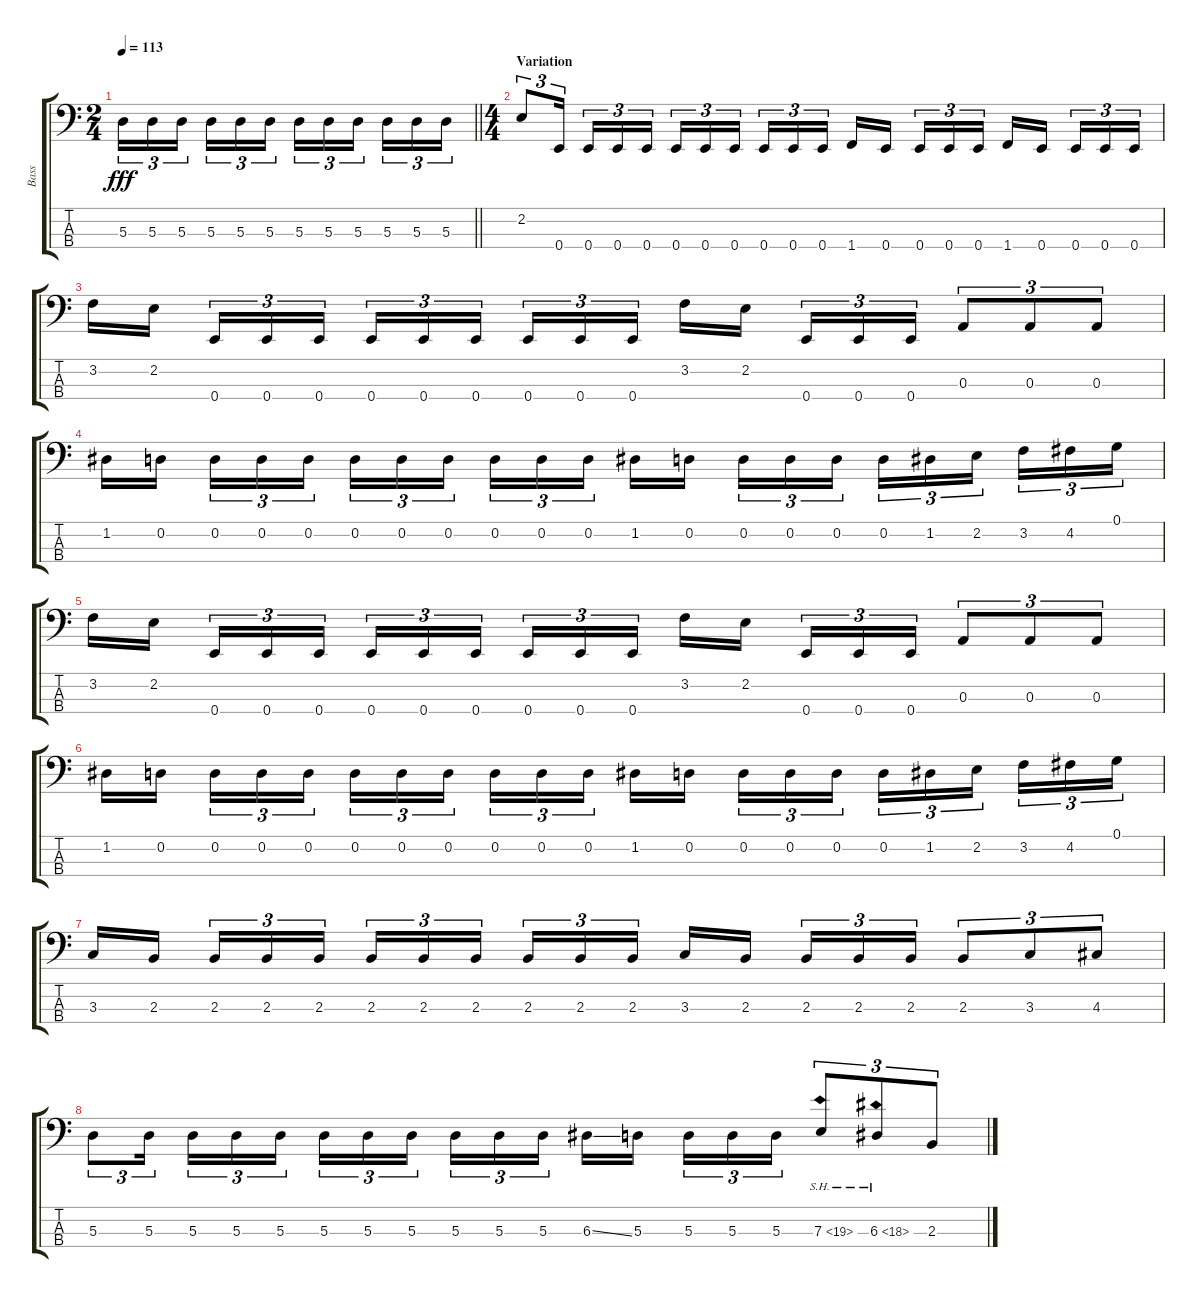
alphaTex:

\track ("Bass" "Bass") {instrument electricbassfinger}
\staff {score tabs}
\tuning (G2 D2 A1 E1) {hide}
\ts (2 4)
\tempo 113
\clef f4
\barLineRight lightlight
\ks c
5.3.16{tu (3 2) dy fff} 5.3.16{tu (3 2)} 5.3.16{tu (3 2) beam splitsecondary} 5.3.16{tu (3 2)} 5.3.16{tu (3 2)} 5.3.16{tu (3 2)} 5.3.16{tu (3 2)} 5.3.16{tu (3 2)} 5.3.16{tu (3 2) beam splitsecondary} 5.3.16{tu (3 2)} 5.3.16{tu (3 2)} 5.3.16{tu (3 2)} |
\ts (4 4)
\section ("" "Variation")
2.2.8{tu (3 2)} 0.4.16{tu (3 2) beam splitsecondary} 0.4.16{tu (3 2)} 0.4.16{tu (3 2)} 0.4.16{tu (3 2)} 0.4.16{tu (3 2)} 0.4.16{tu (3 2)} 0.4.16{tu (3 2) beam splitsecondary} 0.4.16{tu (3 2)} 0.4.16{tu (3 2)} 0.4.16{tu (3 2)} 1.4.16 0.4.16{beam splitsecondary} 0.4.16{tu (3 2)} 0.4.16{tu (3 2)} 0.4.16{tu (3 2)} 1.4.16 0.4.16{beam splitsecondary} 0.4.16{tu (3 2)} 0.4.16{tu (3 2)} 0.4.16{tu (3 2)} |
3.2.16 2.2.16{beam splitsecondary} 0.4.16{tu (3 2)} 0.4.16{tu (3 2)} 0.4.16{tu (3 2)} 0.4.16{tu (3 2)} 0.4.16{tu (3 2)} 0.4.16{tu (3 2) beam splitsecondary} 0.4.16{tu (3 2)} 0.4.16{tu (3 2)} 0.4.16{tu (3 2)} 3.2.16 2.2.16{beam splitsecondary} 0.4.16{tu (3 2)} 0.4.16{tu (3 2)} 0.4.16{tu (3 2)} 0.3.8{tu (3 2)} 0.3.8{tu (3 2)} 0.3.8{tu (3 2)} |
1.2.16 0.2.16{beam splitsecondary} 0.2.16{tu (3 2)} 0.2.16{tu (3 2)} 0.2.16{tu (3 2)} 0.2.16{tu (3 2)} 0.2.16{tu (3 2)} 0.2.16{tu (3 2) beam splitsecondary} 0.2.16{tu (3 2)} 0.2.16{tu (3 2)} 0.2.16{tu (3 2)} 1.2.16 0.2.16{beam splitsecondary} 0.2.16{tu (3 2)} 0.2.16{tu (3 2)} 0.2.16{tu (3 2)} 0.2.16{tu (3 2)} 1.2.16{tu (3 2)} 2.2.16{tu (3 2) beam splitsecondary} 3.2.16{tu (3 2)} 4.2.16{tu (3 2)} 0.1.16{tu (3 2)} |
3.2.16 2.2.16{beam splitsecondary} 0.4.16{tu (3 2)} 0.4.16{tu (3 2)} 0.4.16{tu (3 2)} 0.4.16{tu (3 2)} 0.4.16{tu (3 2)} 0.4.16{tu (3 2) beam splitsecondary} 0.4.16{tu (3 2)} 0.4.16{tu (3 2)} 0.4.16{tu (3 2)} 3.2.16 2.2.16{beam splitsecondary} 0.4.16{tu (3 2)} 0.4.16{tu (3 2)} 0.4.16{tu (3 2)} 0.3.8{tu (3 2)} 0.3.8{tu (3 2)} 0.3.8{tu (3 2)} |
1.2.16 0.2.16{beam splitsecondary} 0.2.16{tu (3 2)} 0.2.16{tu (3 2)} 0.2.16{tu (3 2)} 0.2.16{tu (3 2)} 0.2.16{tu (3 2)} 0.2.16{tu (3 2) beam splitsecondary} 0.2.16{tu (3 2)} 0.2.16{tu (3 2)} 0.2.16{tu (3 2)} 1.2.16 0.2.16{beam splitsecondary} 0.2.16{tu (3 2)} 0.2.16{tu (3 2)} 0.2.16{tu (3 2)} 0.2.16{tu (3 2)} 1.2.16{tu (3 2)} 2.2.16{tu (3 2) beam splitsecondary} 3.2.16{tu (3 2)} 4.2.16{tu (3 2)} 0.1.16{tu (3 2)} |
3.3.16 2.3.16{beam splitsecondary} 2.3.16{tu (3 2)} 2.3.16{tu (3 2)} 2.3.16{tu (3 2)} 2.3.16{tu (3 2)} 2.3.16{tu (3 2)} 2.3.16{tu (3 2) beam splitsecondary} 2.3.16{tu (3 2)} 2.3.16{tu (3 2)} 2.3.16{tu (3 2)} 3.3.16 2.3.16{beam splitsecondary} 2.3.16{tu (3 2)} 2.3.16{tu (3 2)} 2.3.16{tu (3 2)} 2.3.8{tu (3 2)} 3.3.8{tu (3 2)} 4.3.8{tu (3 2)} |
5.3.8{tu (3 2)} 5.3.16{tu (3 2) beam splitsecondary} 5.3.16{tu (3 2)} 5.3.16{tu (3 2)} 5.3.16{tu (3 2)} 5.3.16{tu (3 2)} 5.3.16{tu (3 2)} 5.3.16{tu (3 2) beam splitsecondary} 5.3.16{tu (3 2)} 5.3.16{tu (3 2)} 5.3.16{tu (3 2)} 6.3{ss}.16 5.3.16{beam splitsecondary} 5.3.16{tu (3 2)} 5.3.16{tu (3 2)} 5.3.16{tu (3 2)} 7.3{sh 12}.8{tu (3 2)} 6.3{sh 12}.8{tu (3 2)} 2.3.8{tu (3 2)}
